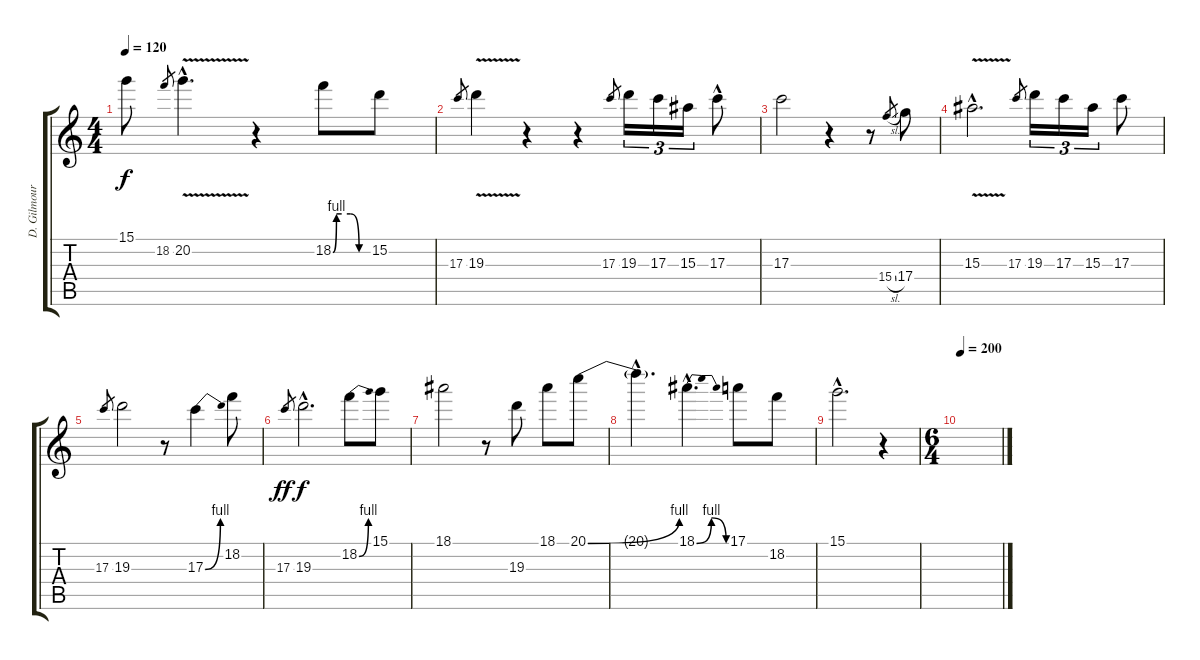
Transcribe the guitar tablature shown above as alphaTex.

\track ("D. Gilmour" "D. Gilmour") {instrument electricguitarjazz}
\staff {score tabs}
\tuning (E4 B3 G3 D3 A2 E2) {hide}
\ts (4 4)
\tempo 120
\clef g2
\ks c
15.1.8{dy f} 18.2.8{gr} 20.2{v hac}.4{d} r.4 18.2{be (custom 0 0 6 4 15 4 30 4 45 0 60 0)}.8 15.2.8 |
17.3.8{gr} 19.3{v}.4 r.4 r.4 17.3.8{gr} 19.3.16{tu (3 2)} 17.3.16{tu (3 2)} 15.3.16{tu (3 2)} 17.3{hac}.8 |
17.3.2 r.4 r.8 15.4{sl}.8{gr} 17.4.8 |
15.3{v hac}.2{d} 17.3.8{gr} 19.3.16{tu (3 2)} 17.3.16{tu (3 2)} 15.3.16{tu (3 2)} 17.3.8 |
17.3.8{gr} 19.3.2 r.8 17.3{be (bend 0 0 60 4)}.4 18.2.8 |
17.3.8{gr dy ff} 19.3{hac}.2{d dy f} 18.2{be (bend 0 0 60 4)}.8 15.1.8 |
18.1.2 r.8 19.3.8 18.1.8 20.1{be (bend 0 0 60 4)}.8 |
20.1{hac t}.4{d} 18.1{be (bendrelease 0 0 20 4 40 4 60 0) hac}.4{d} 17.1.8 18.2.8 |
15.1{hac}.2{d} r.4 |
\ts (6 4)
\tempo 200
